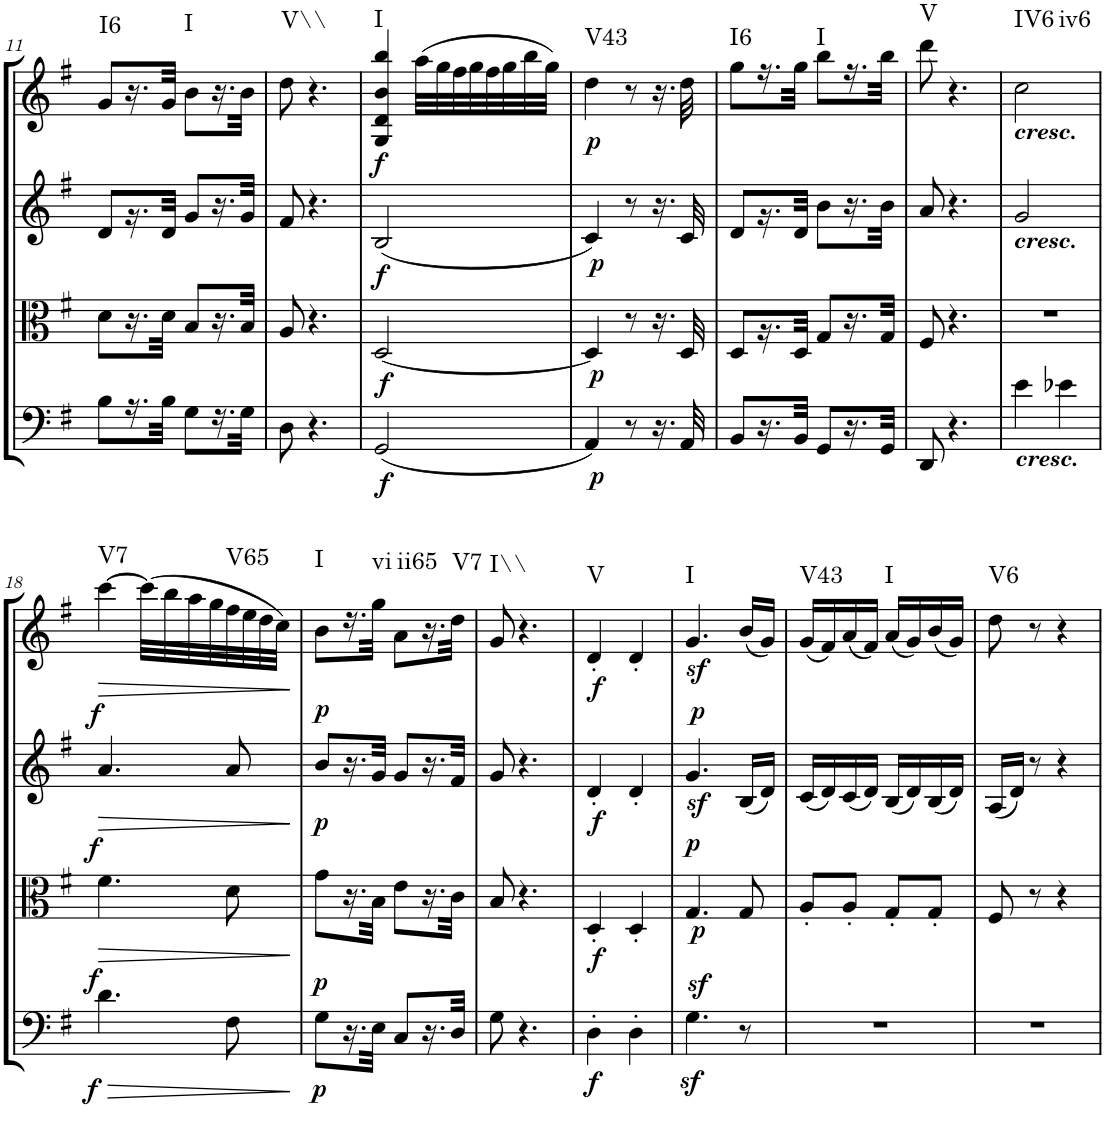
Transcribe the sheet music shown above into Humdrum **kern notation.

**kern	**dynam	**kern	**dynam	**kern	**dynam	**kern	**dynam	**harte
*part4	*part4	*part3	*part3	*part2	*part2	*part1	*part1	*part1
*staff4	*staff4	*staff3	*staff3	*staff2	*staff2	*staff1	*staff1	*
*I"Cello	*	*I"Viola	*	*I"2nd Violin	*	*I"1st Violin	*	*
*	*	*I'Vla	*	*I'Vln	*	*I'Vln	*	*
!!LO:PB:g=z
*clefF4	*	*clefC3	*	*clefG2	*	*clefG2	*	*
*k[f#]	*	*k[f#]	*	*k[f#]	*	*k[f#]	*	*
*G:	*	*G:	*	*G:	*	*G:	*	*
*M2/4	*	*M2/4	*	*M2/4	*	*M2/4	*	*
=11	=11	=11	=11	=11	=11	=11	=11	=11
!	!	!	!	!	!	!	!	!LO:H:kt=I6
8B\L	.	8d\L	.	8d/L	.	8g/L	.	N
16.r	.	16.r	.	16.r	.	16.r	.	.
32B\JJk	.	32d\JJk	.	32d/JJk	.	32g/JJk	.	.
!	!	!	!	!	!	!	!	!LO:H:kt=I
8G\L	.	8B/L	.	8g/L	.	8b\L	.	N
16.r	.	16.r	.	16.r	.	16.r	.	.
32G\JJk	.	32B/JJk	.	32g/JJk	.	32b\JJk	.	.
=12	=12	=12	=12	=12	=12	=12	=12	=12
!	!	!	!	!	!	!	!	!LO:H:kt=V\\
8D\	.	8A/	.	8f#/	.	8dd\	.	N
4.r	.	4.r	.	4.r	.	4.r	.	.
=13	=13	=13	=13	=13	=13	=13	=13	=13
!	!LO:DY:b	!	!LO:DY:b	!	!	!	!	!
!	!	!	!LO:DY:n=1:a	!	!LO:DY:a	!	!	!LO:H:kt=I
(2GG/	f	[2D/	f f	(2B/	f	4G/ 4d/ 4b/ 4bb/	.	N
.	.	.	.	.	.	(32aa\LLL	.	.
.	.	.	.	.	.	32gg\	.	.
.	.	.	.	.	.	32ff#\	.	.
.	.	.	.	.	.	32gg\	.	.
.	.	.	.	.	.	32ff#\	.	.
.	.	.	.	.	.	32gg\	.	.
.	.	.	.	.	.	32bb\	.	.
.	.	.	.	.	.	32gg\JJJ)	.	.
=14	=14	=14	=14	=14	=14	=14	=14	=14
!	!LO:DY:b	!	!LO:DY:b	!	!LO:DY:b	!	!LO:DY:b	!LO:H:kt=V43
4AA/)	p	4D/]	p	4c/)	p	4dd\	p	N
8r	.	8r	.	8r	.	8r	.	.
16.r	.	16.r	.	16.r	.	16.r	.	.
32AA/	.	32D/	.	32c/	.	32dd\	.	.
=15	=15	=15	=15	=15	=15	=15	=15	=15
!	!	!	!	!	!	!	!	!LO:H:kt=I6
8BB/L	.	8D/L	.	8d/L	.	8gg\L	.	N
16.r	.	16.r	.	16.r	.	16.r	.	.
32BB/JJk	.	32D/JJk	.	32d/JJk	.	32gg\JJk	.	.
!	!	!	!	!	!	!	!	!LO:H:kt=I
8GG/L	.	8G/L	.	8b\L	.	8bb\L	.	N
16.r	.	16.r	.	16.r	.	16.r	.	.
32GG/JJk	.	32G/JJk	.	32b\JJk	.	32bb\JJk	.	.
=16	=16	=16	=16	=16	=16	=16	=16	=16
!	!	!	!	!	!	!	!	!LO:H:kt=V
8DD/	.	8F#/	.	8a/	.	8ddd\	.	N
4.r	.	4.r	.	4.r	.	4.r	.	.
=17	=17	=17	=17	=17	=17	=17	=17	=17
!	!	!	!	!	!	!LO:TX:b:Bi:t=cresc.	!	!
!	!	!	!	!LO:TX:b:Bi:t=cresc.	!	!	!	!
!LO:TX:b:Bi:t=cresc.	!	!	!	!	!	!	!	!LO:H:n=1:kt=IV6
!	!	!	!	!	!	!	!	!LO:H:n=2:kt=iv6
4e\	.	2r	.	2g/	.	2cc\	.	N N
4e-X\	.	.	.	.	.	.	.	.
!!LO:LB:g=z
=18	=18	=18	=18	=18	=18	=18	=18	=18
!	!LO:HP:b	!	!LO:HP:b	!	!LO:HP:b	!	!LO:HP:b	!
!	!LO:DY:n=1:b	!	!	!	!	!	!	!
!	!LO:DY:n=2:a	!	!LO:DY:n=1:a	!	!LO:DY:n=1:a	!	!	!LO:H:kt=V7
4.d\	> f f	4.f#\	> f	4.a/	> f	[4ccc\	>	N
.	.	.	.	.	.	(32ccc\LLL]	.	.
.	.	.	.	.	.	32bb\	.	.
.	.	.	.	.	.	32aa\	.	.
.	.	.	.	.	.	32gg\	.	.
!	!	!	!	!	!	!	!	!LO:H:kt=V65
8F#\	.	8d\	.	8a/	.	32ff#\	.	N
.	.	.	.	.	.	32ee\	.	.
.	.	.	.	.	.	32dd\	.	.
.	.	.	.	.	.	32cc\JJJ)	.	.
.	]	.	]	.	]	.	]	.
=19	=19	=19	=19	=19	=19	=19	=19	=19
!	!LO:DY:b	!	!	!	!	!	!	!
!	!LO:DY:n=1:a	!	!	!	!LO:DY:b	!	!	!
!	!	!	!	!	!LO:DY:n=1:a	!	!	!LO:H:kt=I
8G\L	p p	8g\L	.	8b/L	p p	8b\L	.	N
16.r	.	16.r	.	16.r	.	16.r	.	.
!	!	!	!	!	!	!	!	!LO:H:kt=vi
32E\JJk	.	32B\JJk	.	32g/JJk	.	32gg\JJk	.	N
!	!	!	!	!	!	!	!	!LO:H:kt=ii65
8C/L	.	8e\L	.	8g/L	.	8a\L	.	N
16.r	.	16.r	.	16.r	.	16.r	.	.
!	!	!	!	!	!	!	!	!LO:H:kt=V7
32D/JJk	.	32c\JJk	.	32f#/JJk	.	32dd\JJk	.	N
=20	=20	=20	=20	=20	=20	=20	=20	=20
!	!	!	!	!	!	!	!	!LO:H:kt=I\\
8G\	.	8B/	.	8g/	.	8g/	.	N
4.r	.	4.r	.	4.r	.	4.r	.	.
=21	=21	=21	=21	=21	=21	=21	=21	=21
!	!LO:DY:b	!	!LO:DY:b	!	!LO:DY:b	!	!LO:DY:b	!LO:H:kt=V
4D'\	f	4D'/	f	4d'/	f	4d'/	f	N
4D'\	.	4D'/	.	4d'/	.	4d'/	.	.
=22	=22	=22	=22	=22	=22	=22	=22	=22
!	!	!	!LO:DY:b	!	!	!	!	!
!	!	!	!LO:DY:n=1:a	!	!LO:DY:a	!	!LO:DY:b	!LO:H:kt=I
4.Gz>\	.	4.G/	p p	4.gz</	p	4.g/	sf	N
8r	.	8G/	.	(16B/LL	.	(16b/LL	.	.
.	.	.	.	16d/JJ)	.	16g/JJ)	.	.
=23	=23	=23	=23	=23	=23	=23	=23	=23
!	!	!	!	!	!	!	!	!LO:H:kt=V43
2r	.	8A'/L	.	(16c/LL	.	(16g/LL	.	N
.	.	.	.	16d/)	.	16f#/)	.	.
.	.	8A'/J	.	(16c/	.	(16a/	.	.
.	.	.	.	16d/JJ)	.	16f#/JJ)	.	.
!	!	!	!	!	!	!	!	!LO:H:kt=I
.	.	8G'/L	.	(16B/LL	.	(16a/LL	.	N
.	.	.	.	16d/)	.	16g/)	.	.
.	.	8G'/J	.	(16B/	.	(16b/	.	.
.	.	.	.	16d/JJ)	.	16g/JJ)	.	.
=24	=24	=24	=24	=24	=24	=24	=24	=24
!	!	!	!	!	!	!	!	!LO:H:kt=V6
2r	.	8F#/	.	(16A/LL	.	8dd\	.	N
.	.	.	.	16d/JJ)	.	.	.	.
.	.	8r	.	8r	.	8r	.	.
.	.	4r	.	4r	.	4r	.	.
=	=	=	=	=	=	=	=	=
*-	*-	*-	*-	*-	*-	*-	*-	*-
